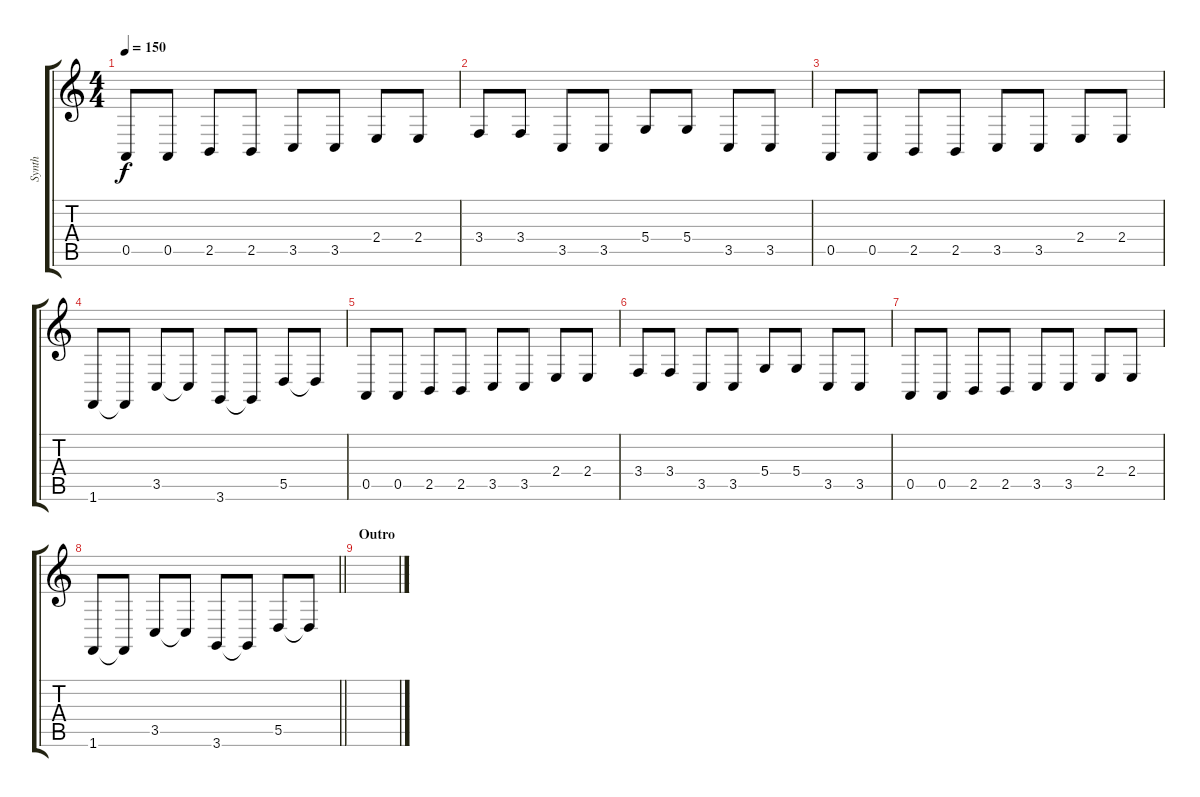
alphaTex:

\track ("Synth" "Synth") {instrument lead1square}
\staff {score tabs}
\tuning (E4 B3 G3 D3 A2 E2) {hide}
\ts (4 4)
\tempo 150
\clef g2
\ks c
0.5.8{dy f} 0.5.8 2.5.8 2.5.8 3.5.8 3.5.8 2.4.8 2.4.8 |
3.4.8 3.4.8 3.5.8 3.5.8 5.4.8 5.4.8 3.5.8 3.5.8 |
0.5.8 0.5.8 2.5.8 2.5.8 3.5.8 3.5.8 2.4.8 2.4.8 |
1.6.8 1.6{t}.8 3.5.8 3.5{t}.8 3.6.8 3.6{t}.8 5.5.8 5.5{t}.8 |
0.5.8 0.5.8 2.5.8 2.5.8 3.5.8 3.5.8 2.4.8 2.4.8 |
3.4.8 3.4.8 3.5.8 3.5.8 5.4.8 5.4.8 3.5.8 3.5.8 |
0.5.8 0.5.8 2.5.8 2.5.8 3.5.8 3.5.8 2.4.8 2.4.8 |
\barLineRight lightlight
1.6.8 1.6{t}.8 3.5.8 3.5{t}.8 3.6.8 3.6{t}.8 5.5.8 5.5{t}.8 |
\section ("" "Outro")
